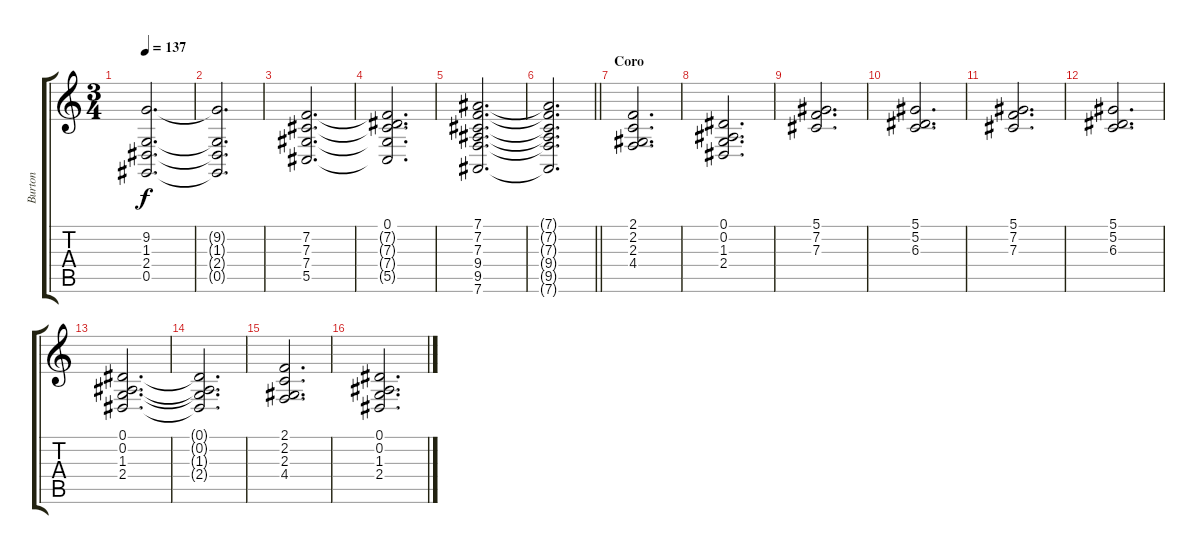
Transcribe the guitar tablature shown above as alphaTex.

\track ("Burton" "Burton") {instrument stringensemble1}
\staff {score tabs}
\tuning (Eb4 Bb3 Gb3 Db3 Ab2 Eb2) {hide}
\ts (3 4)
\tempo 137
\clef g2
\ks c
(9.2{t} 1.3{t} 2.4{t} 0.5{t}).2{d dy f} |
(9.2{t} 1.3{t} 2.4{t} 0.5{t}).2{d} |
(7.2 7.3 7.4 5.5).2{d} |
(0.1 7.2{t} 7.3{t} 7.4{t} 5.5{t}).2{d} |
(7.1 7.2 7.3 9.4 9.5 7.6).2{d} |
\barLineRight lightlight
(7.1{t} 7.2{t} 7.3{t} 9.4{t} 9.5{t} 7.6{t}).2{d} |
\section ("" "Coro")
(2.1 2.2 2.3 4.4).2{d} |
(0.1 0.2 1.3 2.4).2{d} |
(5.1 7.2 7.3).2{d} |
(5.1 5.2 6.3).2{d} |
(5.1 7.2 7.3).2{d} |
(5.1 5.2 6.3).2{d} |
(0.1 0.2 1.3 2.4).2{d} |
(0.1{t} 0.2{t} 1.3{t} 2.4{t}).2{d} |
(2.1 2.2 2.3 4.4).2{d} |
(0.1 0.2 1.3 2.4).2{d}
